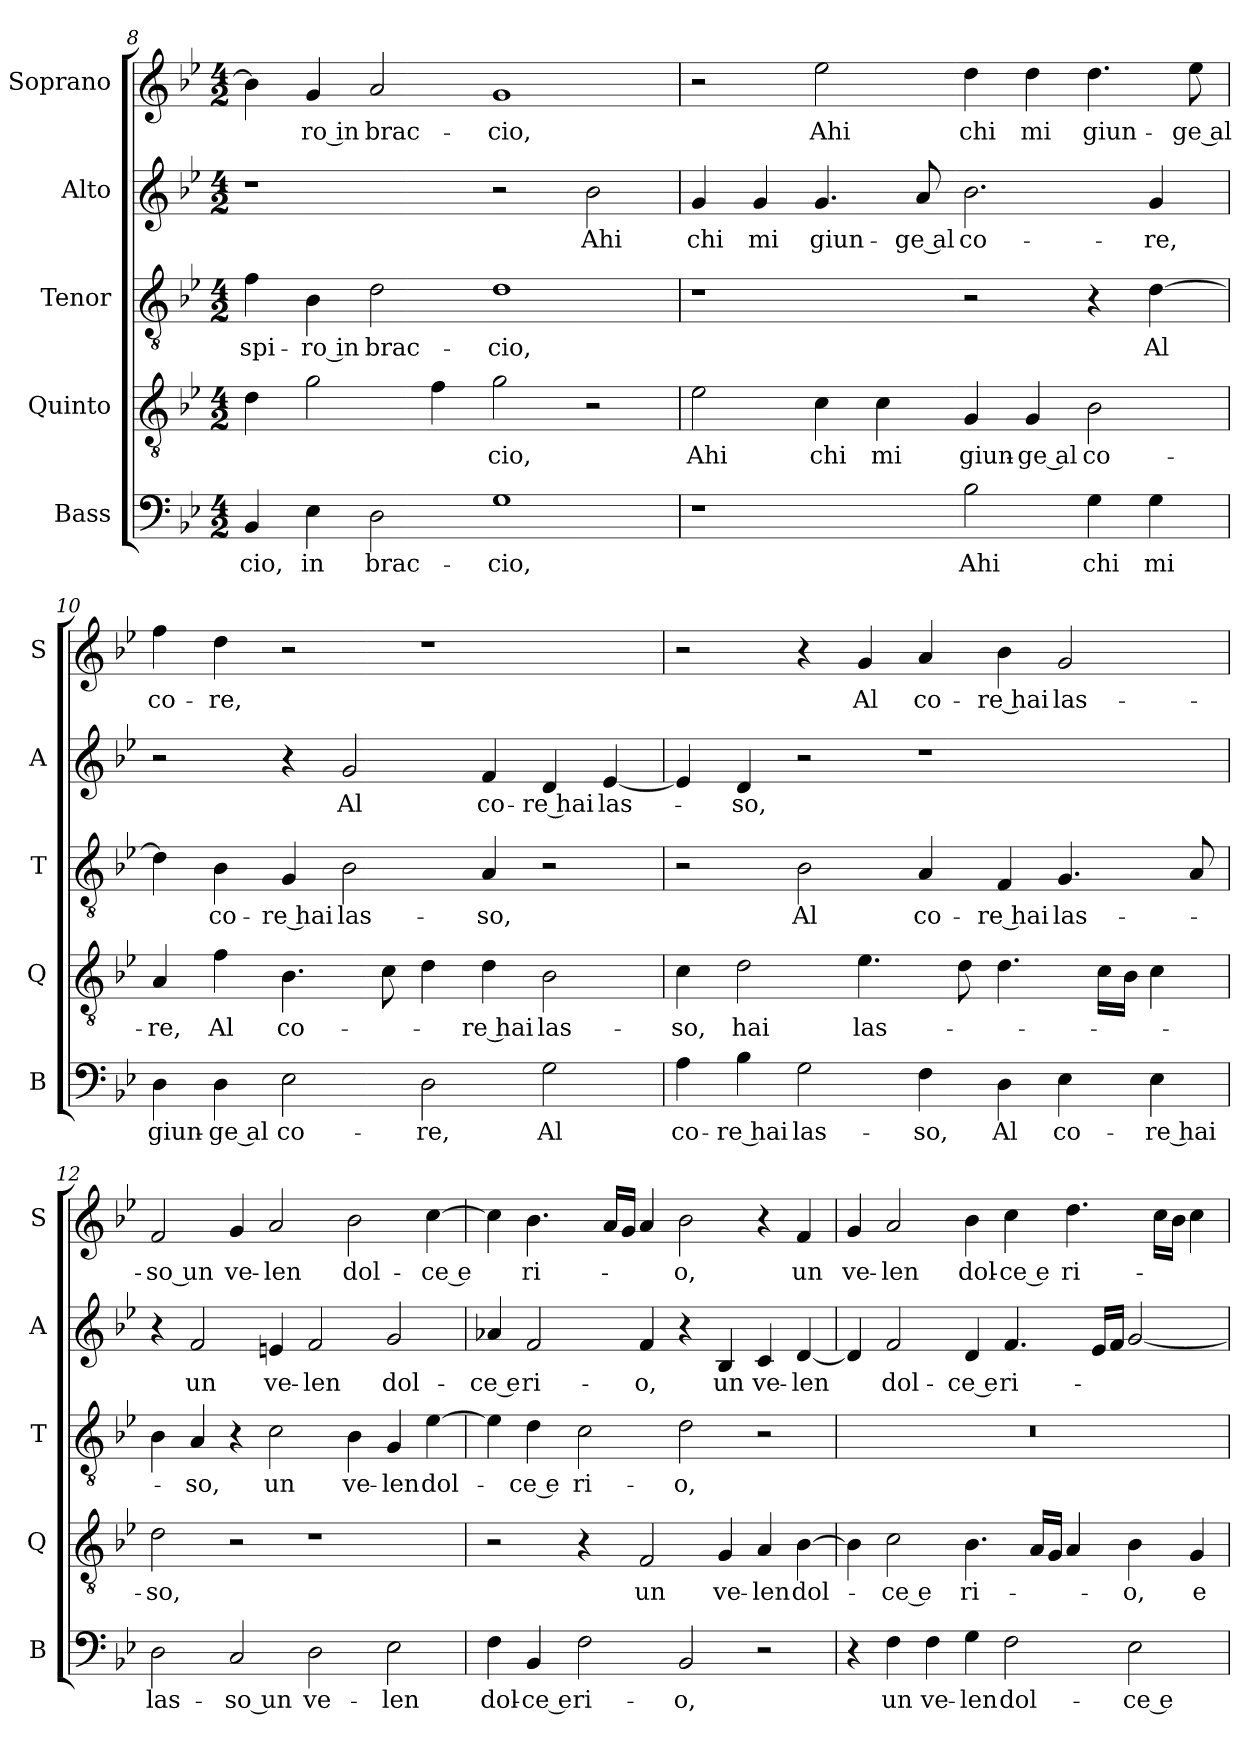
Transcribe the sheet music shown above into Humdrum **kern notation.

**kern	**text	**kern	**text	**kern	**text	**kern	**text	**kern	**text
*part5	*part5	*part4	*part4	*part3	*part3	*part2	*part2	*part1	*part1
*staff5	*staff5	*staff4	*staff4	*staff3	*staff3	*staff2	*staff2	*staff1	*staff1
*I"Bass	*	*I"Quinto	*	*I"Tenor	*	*I"Alto	*	*I"Soprano	*
*I'B	*	*I'Q	*	*I'T	*	*I'A	*	*I'S	*
!!LO:PB:g=z
*clefF4	*	*clefGv2	*	*clefGv2	*	*clefG2	*	*clefG2	*
*k[b-e-]	*	*k[b-e-]	*	*k[b-e-]	*	*k[b-e-]	*	*k[b-e-]	*
*B-:	*	*B-:	*	*B-:	*	*B-:	*	*B-:	*
*M4/2	*	*M4/2	*	*M4/2	*	*M4/2	*	*M4/2	*
=8	=8	=8	=8	=8	=8	=8	=8	=8	=8
!	!LO:LY:b	!	!	!	!LO:LY:b	!	!	!	!
4BB-/	-cio,	4d\	.	4f\	spi-	1r	.	4b-\]	.
!	!LO:LY:b	!	!	!	!LO:LY:b	!	!	!	!LO:LY:b
4E-\	in	2g\	.	4B-\	-ro in	.	.	4g/	-ro in
!	!LO:LY:b	!	!	!	!LO:LY:b	!	!	!	!LO:LY:b
2D\	brac-	.	.	2d\	brac-	.	.	2a/	brac-
.	.	4f\	.	.	.	.	.	.	.
!	!LO:LY:b	!	!LO:LY:b	!	!LO:LY:b	!	!	!	!LO:LY:b
1G	-cio,	2g\	-cio,	1d	-cio,	2r	.	1g	-cio,
!	!	!	!	!	!	!	!LO:LY:b	!	!
.	.	2r	.	.	.	2b-\	Ahi	.	.
=9	=9	=9	=9	=9	=9	=9	=9	=9	=9
!	!	!	!LO:LY:b	!	!	!	!LO:LY:b	!	!
1r	.	2e-\	Ahi	1r	.	4g/	chi	2r	.
!	!	!	!	!	!	!	!LO:LY:b	!	!
.	.	.	.	.	.	4g/	mi	.	.
!	!	!	!LO:LY:b	!	!	!	!LO:LY:b	!	!LO:LY:b
.	.	4c\	chi	.	.	4.g/	giun-	2ee-\	Ahi
!	!	!	!LO:LY:b	!	!	!	!	!	!
.	.	4c\	mi	.	.	.	.	.	.
!	!	!	!	!	!	!	!LO:LY:b	!	!
.	.	.	.	.	.	8a/	-ge al	.	.
!	!LO:LY:b	!	!LO:LY:b	!	!	!	!LO:LY:b	!	!LO:LY:b
2B-\	Ahi	4G/	giun-	2r	.	2.b-\	co-	4dd\	chi
!	!	!	!LO:LY:b	!	!	!	!	!	!LO:LY:b
.	.	4G/	-ge al	.	.	.	.	4dd\	mi
!	!LO:LY:b	!	!LO:LY:b	!	!	!	!	!	!LO:LY:b
4G\	chi	2B-\	co-	4r	.	.	.	4.dd\	giun-
!	!LO:LY:b	!	!	!	!LO:LY:b	!	!LO:LY:b	!	!
4G\	mi	.	.	[4d\	Al	4g/	-re,	.	.
!	!	!	!	!	!	!	!	!	!LO:LY:b
.	.	.	.	.	.	.	.	8ee-\	-ge al
=10	=10	=10	=10	=10	=10	=10	=10	=10	=10
!	!LO:LY:b	!	!LO:LY:b	!	!	!	!	!	!LO:LY:b
4D\	giun-	4A/	-re,	4d\]	.	2r	.	4ff\	co-
!	!LO:LY:b	!	!LO:LY:b	!	!LO:LY:b	!	!	!	!LO:LY:b
4D\	-ge al	4f\	Al	4B-\	co-	.	.	4dd\	-re,
!	!LO:LY:b	!	!LO:LY:b	!	!LO:LY:b	!	!	!	!
2E-\	co-	4.B-\	co-	4G/	-re hai	4r	.	2r	.
!	!	!	!	!	!LO:LY:b	!	!LO:LY:b	!	!
.	.	.	.	2B-\	las-	2g/	Al	.	.
.	.	8c\	.	.	.	.	.	.	.
!	!LO:LY:b	!	!	!	!	!	!	!	!
2D\	-re,	4d\	.	.	.	.	.	1r	.
!	!	!	!LO:LY:b	!	!LO:LY:b	!	!LO:LY:b	!	!
.	.	4d\	-re hai	4A/	-so,	4f/	co-	.	.
!	!LO:LY:b	!	!LO:LY:b	!	!	!	!LO:LY:b	!	!
2G\	Al	2B-\	las-	2r	.	4d/	-re hai	.	.
!	!	!	!	!	!	!	!LO:LY:b	!	!
.	.	.	.	.	.	[4e-/	las-	.	.
!!LO:LB:g=z
=11	=11	=11	=11	=11	=11	=11	=11	=11	=11
!	!LO:LY:b	!	!LO:LY:b	!	!	!	!	!	!
4A\	co-	4c\	-so,	2r	.	4e-/]	.	2r	.
!	!LO:LY:b	!	!LO:LY:b	!	!	!	!LO:LY:b	!	!
4B-\	-re hai	2d\	hai	.	.	4d/	-so,	.	.
!	!LO:LY:b	!	!	!	!LO:LY:b	!	!	!	!
2G\	las-	.	.	2B-\	Al	2r	.	4r	.
!	!	!	!LO:LY:b	!	!	!	!	!	!LO:LY:b
.	.	4.e-\	las-	.	.	.	.	4g/	Al
!	!LO:LY:b	!	!	!	!LO:LY:b	!	!	!	!LO:LY:b
4F\	-so,	.	.	4A/	co-	1r	.	4a/	co-
.	.	8d\	.	.	.	.	.	.	.
!	!LO:LY:b	!	!	!	!LO:LY:b	!	!	!	!LO:LY:b
4D\	Al	4.d\	.	4F/	-re hai	.	.	4b-\	-re hai
!	!LO:LY:b	!	!	!	!LO:LY:b	!	!	!	!LO:LY:b
4E-\	co-	.	.	4.G/	las-	.	.	2g/	las-
.	.	16c\LL	.	.	.	.	.	.	.
.	.	16B-\JJ	.	.	.	.	.	.	.
!	!LO:LY:b	!	!	!	!	!	!	!	!
4E-\	-re hai	4c\	.	.	.	.	.	.	.
.	.	.	.	8A/	.	.	.	.	.
=12	=12	=12	=12	=12	=12	=12	=12	=12	=12
!	!LO:LY:b	!	!LO:LY:b	!	!	!	!	!	!LO:LY:b
2D\	las-	2d\	-so,	4B-\	.	4r	.	2f/	-so un
!	!	!	!	!	!LO:LY:b	!	!LO:LY:b	!	!
.	.	.	.	4A/	-so,	2f/	un	.	.
!	!LO:LY:b	!	!	!	!	!	!	!	!LO:LY:b
2C/	-so un	2r	.	4r	.	.	.	4g/	ve-
!	!	!	!	!	!LO:LY:b	!	!LO:LY:b	!	!LO:LY:b
.	.	.	.	2c\	un	4en/	ve-	2a/	-len
!	!LO:LY:b	!	!	!	!	!	!LO:LY:b	!	!
2D\	ve-	1r	.	.	.	2f/	-len	.	.
!	!	!	!	!	!LO:LY:b	!	!	!	!LO:LY:b
.	.	.	.	4B-\	ve-	.	.	2b-\	dol-
!	!LO:LY:b	!	!	!	!LO:LY:b	!	!LO:LY:b	!	!
2E-\	-len	.	.	4G/	-len	2g/	dol-	.	.
!	!	!	!	!	!LO:LY:b	!	!	!	!LO:LY:b
.	.	.	.	[4e-\	dol-	.	.	[4cc\	-ce e
=13	=13	=13	=13	=13	=13	=13	=13	=13	=13
!	!LO:LY:b	!	!	!	!	!	!LO:LY:b	!	!
4F\	dol-	2r	.	4e-\]	.	4a-X/	-ce e	4cc\]	.
!	!LO:LY:b	!	!	!	!LO:LY:b	!	!LO:LY:b	!	!LO:LY:b
4BB-/	-ce e	.	.	4d\	-ce e	2f/	ri-	4.b-\	ri-
!	!LO:LY:b	!	!	!	!LO:LY:b	!	!	!	!
2F\	ri-	4r	.	2c\	ri-	.	.	.	.
.	.	.	.	.	.	.	.	16a/LL	.
.	.	.	.	.	.	.	.	16g/JJ	.
!	!	!	!LO:LY:b	!	!	!	!LO:LY:b	!	!
.	.	2F/	un	.	.	4f/	-o,	4a/	.
!	!LO:LY:b	!	!	!	!LO:LY:b	!	!	!	!LO:LY:b
2BB-/	-o,	.	.	2d\	-o,	4r	.	2b-\	-o,
!	!	!	!LO:LY:b	!	!	!	!LO:LY:b	!	!
.	.	4G/	ve-	.	.	4B-/	un	.	.
!	!	!	!LO:LY:b	!	!	!	!LO:LY:b	!	!
2r	.	4A/	-len	2r	.	4c/	ve-	4r	.
!	!	!	!LO:LY:b	!	!	!	!LO:LY:b	!	!LO:LY:b
.	.	[4B-\	dol-	.	.	[4d/	-len	4f/	un
!!LO:LB:g=z
=14	=14	=14	=14	=14	=14	=14	=14	=14	=14
!	!	!	!	!	!	!	!	!	!LO:LY:b
4r	.	4B-\]	.	0r	.	4d/]	.	4g/	ve-
!	!LO:LY:b	!	!LO:LY:b	!	!	!	!LO:LY:b	!	!LO:LY:b
4F\	un	2c\	-ce e	.	.	2f/	dol-	2a/	-len
!	!LO:LY:b	!	!	!	!	!	!	!	!
4F\	ve-	.	.	.	.	.	.	.	.
!	!LO:LY:b	!	!LO:LY:b	!	!	!	!LO:LY:b	!	!LO:LY:b
4G\	-len	4.B-\	ri-	.	.	4d/	-ce e	4b-\	dol-
!	!LO:LY:b	!	!	!	!	!	!LO:LY:b	!	!LO:LY:b
2F\	dol-	.	.	.	.	4.f/	ri-	4cc\	-ce e
.	.	16A/LL	.	.	.	.	.	.	.
.	.	16G/JJ	.	.	.	.	.	.	.
!	!	!	!	!	!	!	!	!	!LO:LY:b
.	.	4A/	.	.	.	.	.	4.dd\	ri-
.	.	.	.	.	.	16e-/LL	.	.	.
.	.	.	.	.	.	16f/JJ	.	.	.
!	!LO:LY:b	!	!LO:LY:b	!	!	!	!	!	!
2E-\	-ce e	4B-\	-o,	.	.	[2g/	.	.	.
.	.	.	.	.	.	.	.	16cc\LL	.
.	.	.	.	.	.	.	.	16b-\JJ	.
!	!	!	!LO:LY:b	!	!	!	!	!	!
.	.	4G/	e	.	.	.	.	4cc\	.
=	=	=	=	=	=	=	=	=	=
*-	*-	*-	*-	*-	*-	*-	*-	*-	*-
